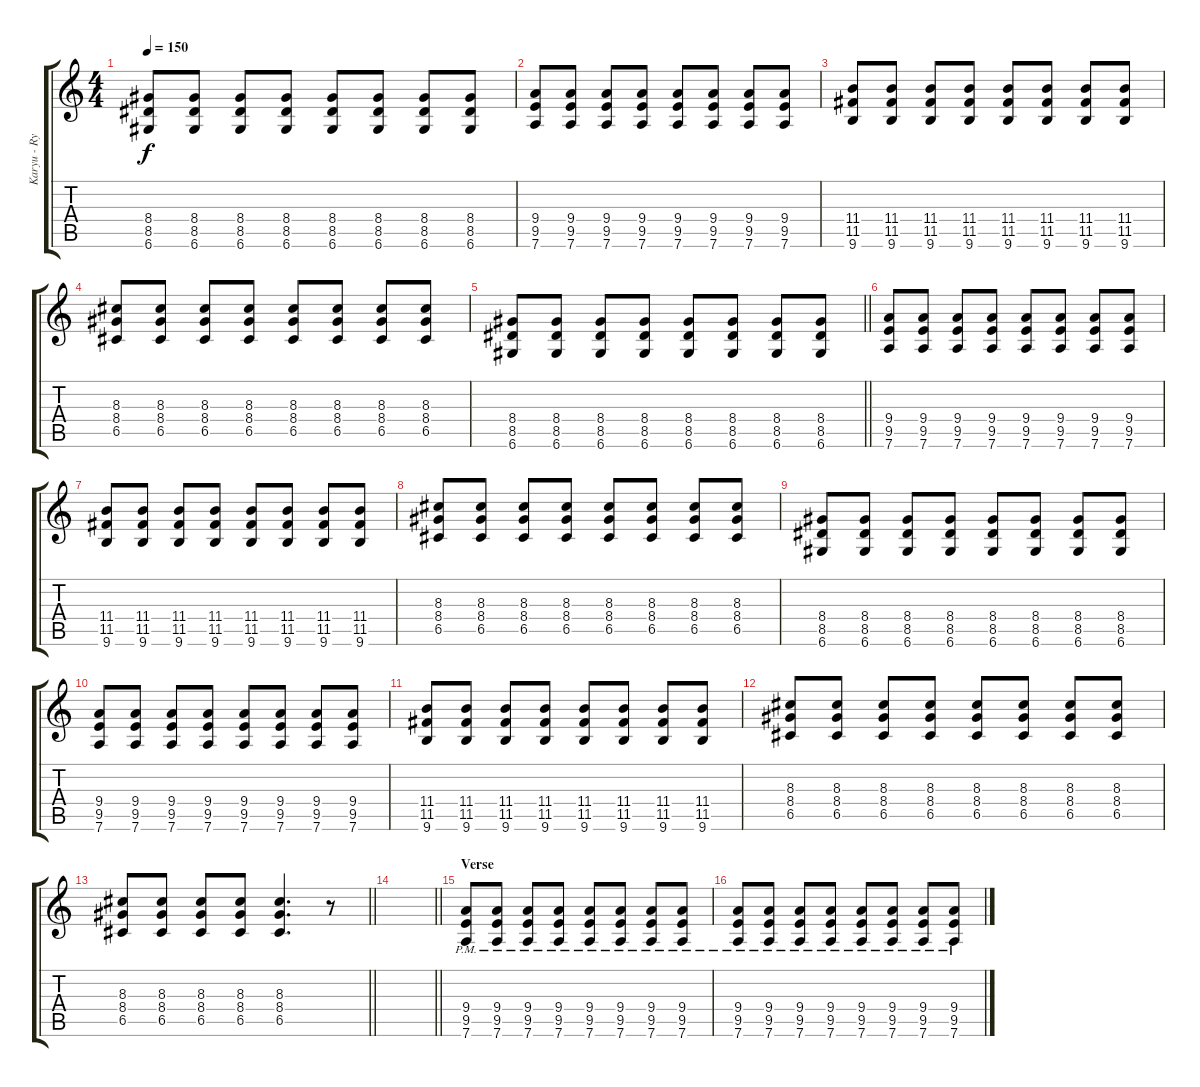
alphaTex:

\track ("Karyu - Rythm Guitar" "Karyu - Ry") {instrument distortionguitar}
\staff {score tabs}
\tuning (D4 A3 F3 C3 G2 D2) {hide}
\ts (4 4)
\tempo 150
\clef g2
\ks c
(8.4 8.5 6.6).8{dy f} (8.4 8.5 6.6).8 (8.4 8.5 6.6).8 (8.4 8.5 6.6).8 (8.4 8.5 6.6).8 (8.4 8.5 6.6).8 (8.4 8.5 6.6).8 (8.4 8.5 6.6).8 |
(9.4 9.5 7.6).8 (9.4 9.5 7.6).8 (9.4 9.5 7.6).8 (9.4 9.5 7.6).8 (9.4 9.5 7.6).8 (9.4 9.5 7.6).8 (9.4 9.5 7.6).8 (9.4 9.5 7.6).8 |
(11.4 11.5 9.6).8 (11.4 11.5 9.6).8 (11.4 11.5 9.6).8 (11.4 11.5 9.6).8 (11.4 11.5 9.6).8 (11.4 11.5 9.6).8 (11.4 11.5 9.6).8 (11.4 11.5 9.6).8 |
(8.3 8.4 6.5).8 (8.3 8.4 6.5).8 (8.3 8.4 6.5).8 (8.3 8.4 6.5).8 (8.3 8.4 6.5).8 (8.3 8.4 6.5).8 (8.3 8.4 6.5).8 (8.3 8.4 6.5).8 |
\barLineRight lightlight
(8.4 8.5 6.6).8 (8.4 8.5 6.6).8 (8.4 8.5 6.6).8 (8.4 8.5 6.6).8 (8.4 8.5 6.6).8 (8.4 8.5 6.6).8 (8.4 8.5 6.6).8 (8.4 8.5 6.6).8 |
\section ("" "")
(9.4 9.5 7.6).8 (9.4 9.5 7.6).8 (9.4 9.5 7.6).8 (9.4 9.5 7.6).8 (9.4 9.5 7.6).8 (9.4 9.5 7.6).8 (9.4 9.5 7.6).8 (9.4 9.5 7.6).8 |
(11.4 11.5 9.6).8 (11.4 11.5 9.6).8 (11.4 11.5 9.6).8 (11.4 11.5 9.6).8 (11.4 11.5 9.6).8 (11.4 11.5 9.6).8 (11.4 11.5 9.6).8 (11.4 11.5 9.6).8 |
(8.3 8.4 6.5).8 (8.3 8.4 6.5).8 (8.3 8.4 6.5).8 (8.3 8.4 6.5).8 (8.3 8.4 6.5).8 (8.3 8.4 6.5).8 (8.3 8.4 6.5).8 (8.3 8.4 6.5).8 |
(8.4 8.5 6.6).8 (8.4 8.5 6.6).8 (8.4 8.5 6.6).8 (8.4 8.5 6.6).8 (8.4 8.5 6.6).8 (8.4 8.5 6.6).8 (8.4 8.5 6.6).8 (8.4 8.5 6.6).8 |
(9.4 9.5 7.6).8 (9.4 9.5 7.6).8 (9.4 9.5 7.6).8 (9.4 9.5 7.6).8 (9.4 9.5 7.6).8 (9.4 9.5 7.6).8 (9.4 9.5 7.6).8 (9.4 9.5 7.6).8 |
(11.4 11.5 9.6).8 (11.4 11.5 9.6).8 (11.4 11.5 9.6).8 (11.4 11.5 9.6).8 (11.4 11.5 9.6).8 (11.4 11.5 9.6).8 (11.4 11.5 9.6).8 (11.4 11.5 9.6).8 |
(8.3 8.4 6.5).8 (8.3 8.4 6.5).8 (8.3 8.4 6.5).8 (8.3 8.4 6.5).8 (8.3 8.4 6.5).8 (8.3 8.4 6.5).8 (8.3 8.4 6.5).8 (8.3 8.4 6.5).8 |
\barLineRight lightlight
(8.3 8.4 6.5).8 (8.3 8.4 6.5).8 (8.3 8.4 6.5).8 (8.3 8.4 6.5).8 (8.3 8.4 6.5).4{d} r.8 |
\barLineRight lightlight
|
\section ("" "Verse")
(9.4{pm} 9.5{pm} 7.6{pm}).8{volume 10 balance 8} (9.4{pm} 9.5{pm} 7.6{pm}).8 (9.4{pm} 9.5{pm} 7.6{pm}).8 (9.4{pm} 9.5{pm} 7.6{pm}).8 (9.4{pm} 9.5{pm} 7.6{pm}).8 (9.4{pm} 9.5{pm} 7.6{pm}).8 (9.4{pm} 9.5{pm} 7.6{pm}).8 (9.4{pm} 9.5{pm} 7.6{pm}).8 |
(9.4{pm} 9.5{pm} 7.6{pm}).8 (9.4{pm} 9.5{pm} 7.6{pm}).8 (9.4{pm} 9.5{pm} 7.6{pm}).8 (9.4{pm} 9.5{pm} 7.6{pm}).8 (9.4{pm} 9.5{pm} 7.6{pm}).8 (9.4{pm} 9.5{pm} 7.6{pm}).8 (9.4{pm} 9.5{pm} 7.6{pm}).8 (9.4{pm} 9.5{pm} 7.6{pm}).8
